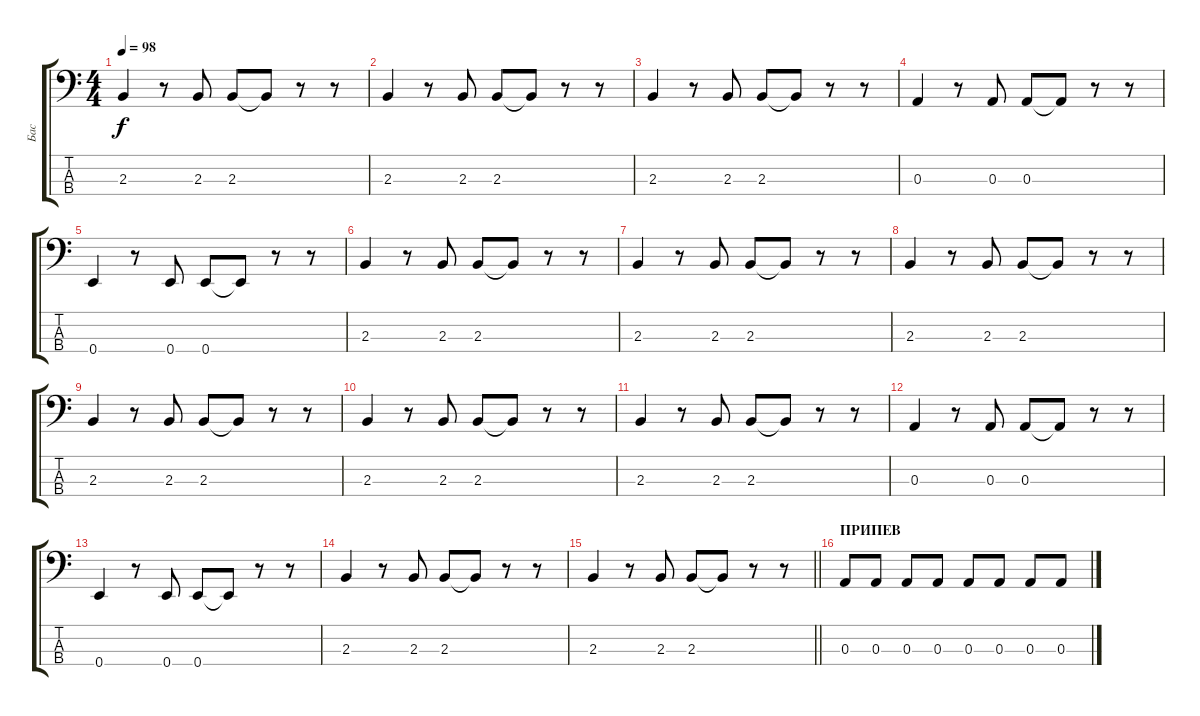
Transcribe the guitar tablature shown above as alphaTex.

\track ("Бас" "Бас") {instrument electricbassfinger}
\staff {score tabs}
\tuning (G2 D2 A1 E1) {hide}
\ts (4 4)
\tempo 98
\clef f4
\ks c
2.3.4{dy f} r.8 2.3.8 2.3.8 2.3{t}.8 r.8 r.8 |
2.3.4 r.8 2.3.8 2.3.8 2.3{t}.8 r.8 r.8 |
2.3.4 r.8 2.3.8 2.3.8 2.3{t}.8 r.8 r.8 |
0.3.4 r.8 0.3.8 0.3.8 0.3{t}.8 r.8 r.8 |
0.4.4 r.8 0.4.8 0.4.8 0.4{t}.8 r.8 r.8 |
2.3.4 r.8 2.3.8 2.3.8 2.3{t}.8 r.8 r.8 |
2.3.4 r.8 2.3.8 2.3.8 2.3{t}.8 r.8 r.8 |
2.3.4 r.8 2.3.8 2.3.8 2.3{t}.8 r.8 r.8 |
2.3.4 r.8 2.3.8 2.3.8 2.3{t}.8 r.8 r.8 |
2.3.4 r.8 2.3.8 2.3.8 2.3{t}.8 r.8 r.8 |
2.3.4 r.8 2.3.8 2.3.8 2.3{t}.8 r.8 r.8 |
0.3.4 r.8 0.3.8 0.3.8 0.3{t}.8 r.8 r.8 |
0.4.4 r.8 0.4.8 0.4.8 0.4{t}.8 r.8 r.8 |
2.3.4 r.8 2.3.8 2.3.8 2.3{t}.8 r.8 r.8 |
\barLineRight lightlight
2.3.4 r.8 2.3.8 2.3.8 2.3{t}.8 r.8 r.8 |
\section ("" "ПРИПЕВ")
0.3.8 0.3.8 0.3.8 0.3.8 0.3.8 0.3.8 0.3.8 0.3.8
